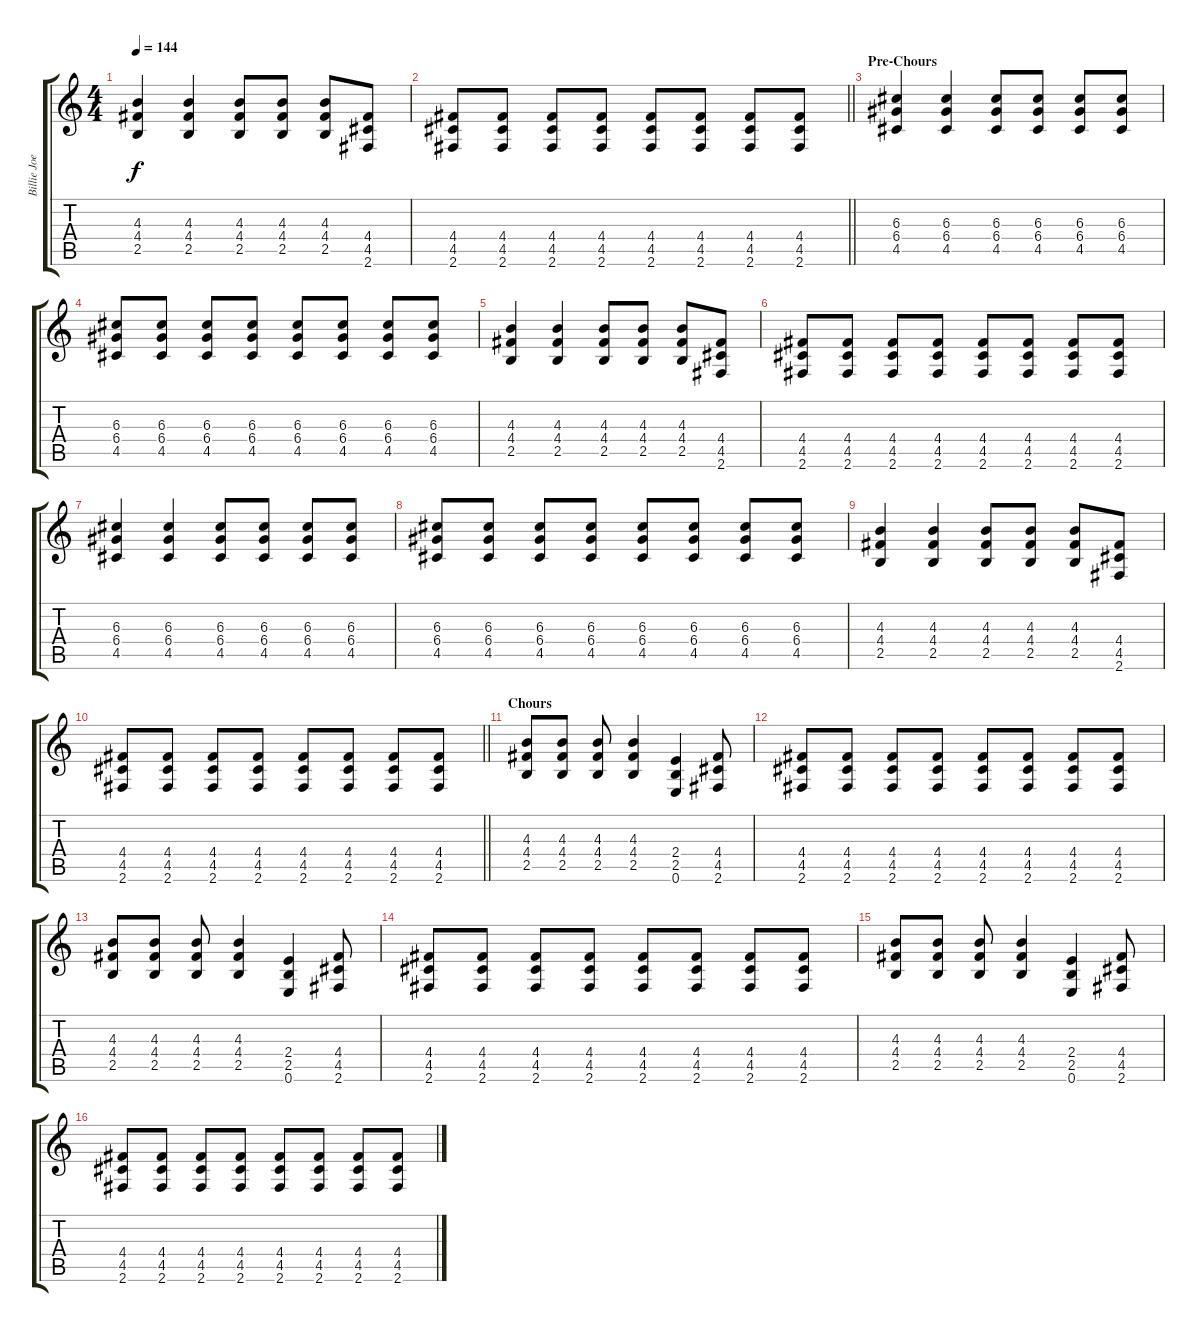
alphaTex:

\track ("Billie Joe - Rhythm Guitar" "Billie Joe") {instrument overdrivenguitar}
\staff {score tabs}
\tuning (E4 B3 G3 D3 A2 E2) {hide}
\ts (4 4)
\tempo 144
\clef g2
\ks c
(4.3 4.4 2.5).4{dy f} (4.3 4.4 2.5).4 (4.3 4.4 2.5).8 (4.3 4.4 2.5).8 (4.3 4.4 2.5).8 (4.4 4.5 2.6).8 |
\barLineRight lightlight
(4.4 4.5 2.6).8 (4.4 4.5 2.6).8 (4.4 4.5 2.6).8 (4.4 4.5 2.6).8 (4.4 4.5 2.6).8 (4.4 4.5 2.6).8 (4.4 4.5 2.6).8 (4.4 4.5 2.6).8 |
\section ("" "Pre-Chours")
(6.3 6.4 4.5).4 (6.3 6.4 4.5).4 (6.3 6.4 4.5).8 (6.3 6.4 4.5).8 (6.3 6.4 4.5).8 (6.3 6.4 4.5).8 |
(6.3 6.4 4.5).8 (6.3 6.4 4.5).8 (6.3 6.4 4.5).8 (6.3 6.4 4.5).8 (6.3 6.4 4.5).8 (6.3 6.4 4.5).8 (6.3 6.4 4.5).8 (6.3 6.4 4.5).8 |
(4.3 4.4 2.5).4 (4.3 4.4 2.5).4 (4.3 4.4 2.5).8 (4.3 4.4 2.5).8 (4.3 4.4 2.5).8 (4.4 4.5 2.6).8 |
(4.4 4.5 2.6).8 (4.4 4.5 2.6).8 (4.4 4.5 2.6).8 (4.4 4.5 2.6).8 (4.4 4.5 2.6).8 (4.4 4.5 2.6).8 (4.4 4.5 2.6).8 (4.4 4.5 2.6).8 |
(6.3 6.4 4.5).4 (6.3 6.4 4.5).4 (6.3 6.4 4.5).8 (6.3 6.4 4.5).8 (6.3 6.4 4.5).8 (6.3 6.4 4.5).8 |
(6.3 6.4 4.5).8 (6.3 6.4 4.5).8 (6.3 6.4 4.5).8 (6.3 6.4 4.5).8 (6.3 6.4 4.5).8 (6.3 6.4 4.5).8 (6.3 6.4 4.5).8 (6.3 6.4 4.5).8 |
(4.3 4.4 2.5).4 (4.3 4.4 2.5).4 (4.3 4.4 2.5).8 (4.3 4.4 2.5).8 (4.3 4.4 2.5).8 (4.4 4.5 2.6).8 |
\barLineRight lightlight
(4.4 4.5 2.6).8 (4.4 4.5 2.6).8 (4.4 4.5 2.6).8 (4.4 4.5 2.6).8 (4.4 4.5 2.6).8 (4.4 4.5 2.6).8 (4.4 4.5 2.6).8 (4.4 4.5 2.6).8 |
\section ("" "Chours")
(4.3 4.4 2.5).8 (4.3 4.4 2.5).8 (4.3 4.4 2.5).8 (4.3 4.4 2.5).4 (2.4 2.5 0.6).4 (4.4 4.5 2.6).8 |
(4.4 4.5 2.6).8 (4.4 4.5 2.6).8 (4.4 4.5 2.6).8 (4.4 4.5 2.6).8 (4.4 4.5 2.6).8 (4.4 4.5 2.6).8 (4.4 4.5 2.6).8 (4.4 4.5 2.6).8 |
(4.3 4.4 2.5).8 (4.3 4.4 2.5).8 (4.3 4.4 2.5).8 (4.3 4.4 2.5).4 (2.4 2.5 0.6).4 (4.4 4.5 2.6).8 |
(4.4 4.5 2.6).8 (4.4 4.5 2.6).8 (4.4 4.5 2.6).8 (4.4 4.5 2.6).8 (4.4 4.5 2.6).8 (4.4 4.5 2.6).8 (4.4 4.5 2.6).8 (4.4 4.5 2.6).8 |
(4.3 4.4 2.5).8 (4.3 4.4 2.5).8 (4.3 4.4 2.5).8 (4.3 4.4 2.5).4 (2.4 2.5 0.6).4 (4.4 4.5 2.6).8 |
(4.4 4.5 2.6).8 (4.4 4.5 2.6).8 (4.4 4.5 2.6).8 (4.4 4.5 2.6).8 (4.4 4.5 2.6).8 (4.4 4.5 2.6).8 (4.4 4.5 2.6).8 (4.4 4.5 2.6).8
